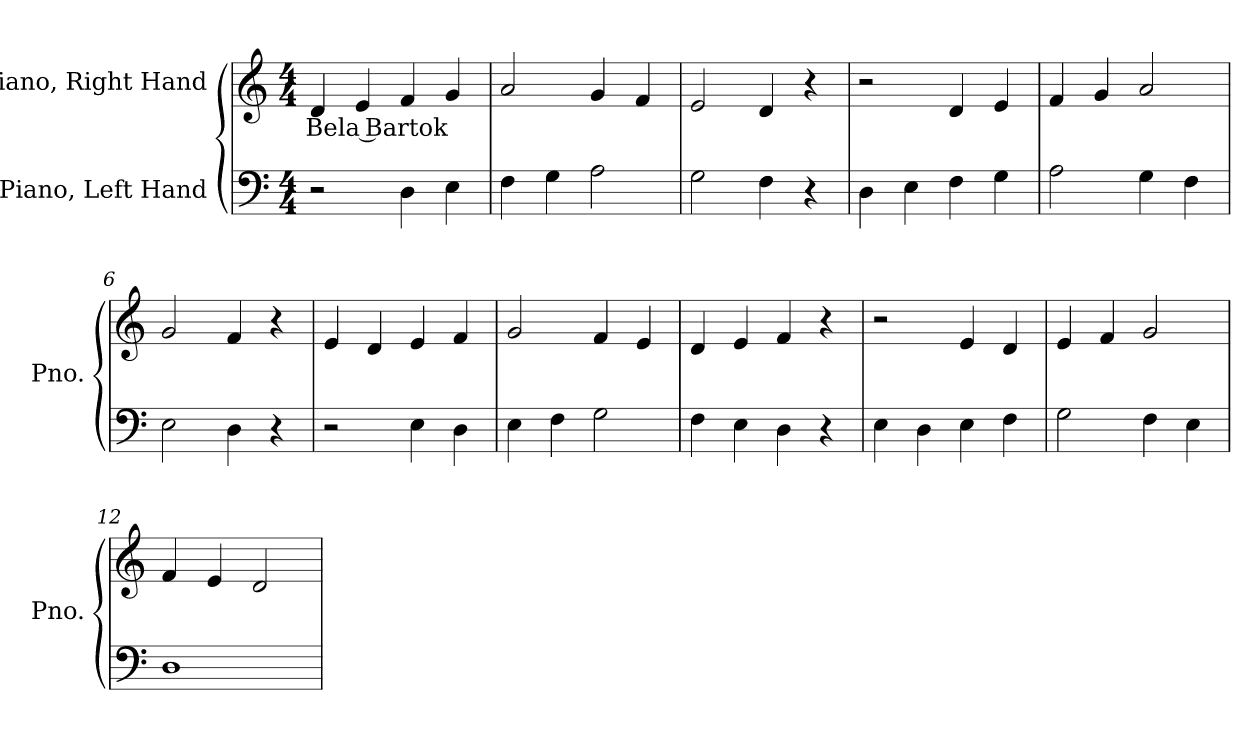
**kern	**kern	**text
*part2	*part1	*part1
*staff2	*staff1	*staff1
*I"Piano, Left Hand	*I"Piano, Right Hand	*
*I'Pno.	*I'Pno.	*
*clefF4	*clefG2	*
*k[]	*k[]	*
*M4/4	*M4/4	*
*MM100	*MM100	*
=1	=1	=1
!	!	!LO:LY:b
2r	4d/	Bela Bartok
.	4e/	.
4D\	4f/	.
4E\	4g/	.
=2	=2	=2
4F\	2a/	.
4G\	.	.
2A\	4g/	.
.	4f/	.
=3	=3	=3
2G\	2e/	.
4F\	4d/	.
4r	4r	.
=4	=4	=4
4D\	2r	.
4E\	.	.
4F\	4d/	.
4G\	4e/	.
=5	=5	=5
2A\	4f/	.
.	4g/	.
4G\	2a/	.
4F\	.	.
=6	=6	=6
2E\	2g/	.
4D\	4f/	.
4r	4r	.
!!LO:LB:g=z
=7	=7	=7
2r	4e/	.
.	4d/	.
4E\	4e/	.
4D\	4f/	.
=8	=8	=8
4E\	2g/	.
4F\	.	.
2G\	4f/	.
.	4e/	.
=9	=9	=9
4F\	4d/	.
4E\	4e/	.
4D\	4f/	.
4r	4r	.
=10	=10	=10
4E\	2r	.
4D\	.	.
4E\	4e/	.
4F\	4d/	.
=11	=11	=11
2G\	4e/	.
.	4f/	.
4F\	2g/	.
4E\	.	.
=12	=12	=12
1D	4f/	.
.	4e/	.
.	2d/	.
=	=	=
*-	*-	*-
